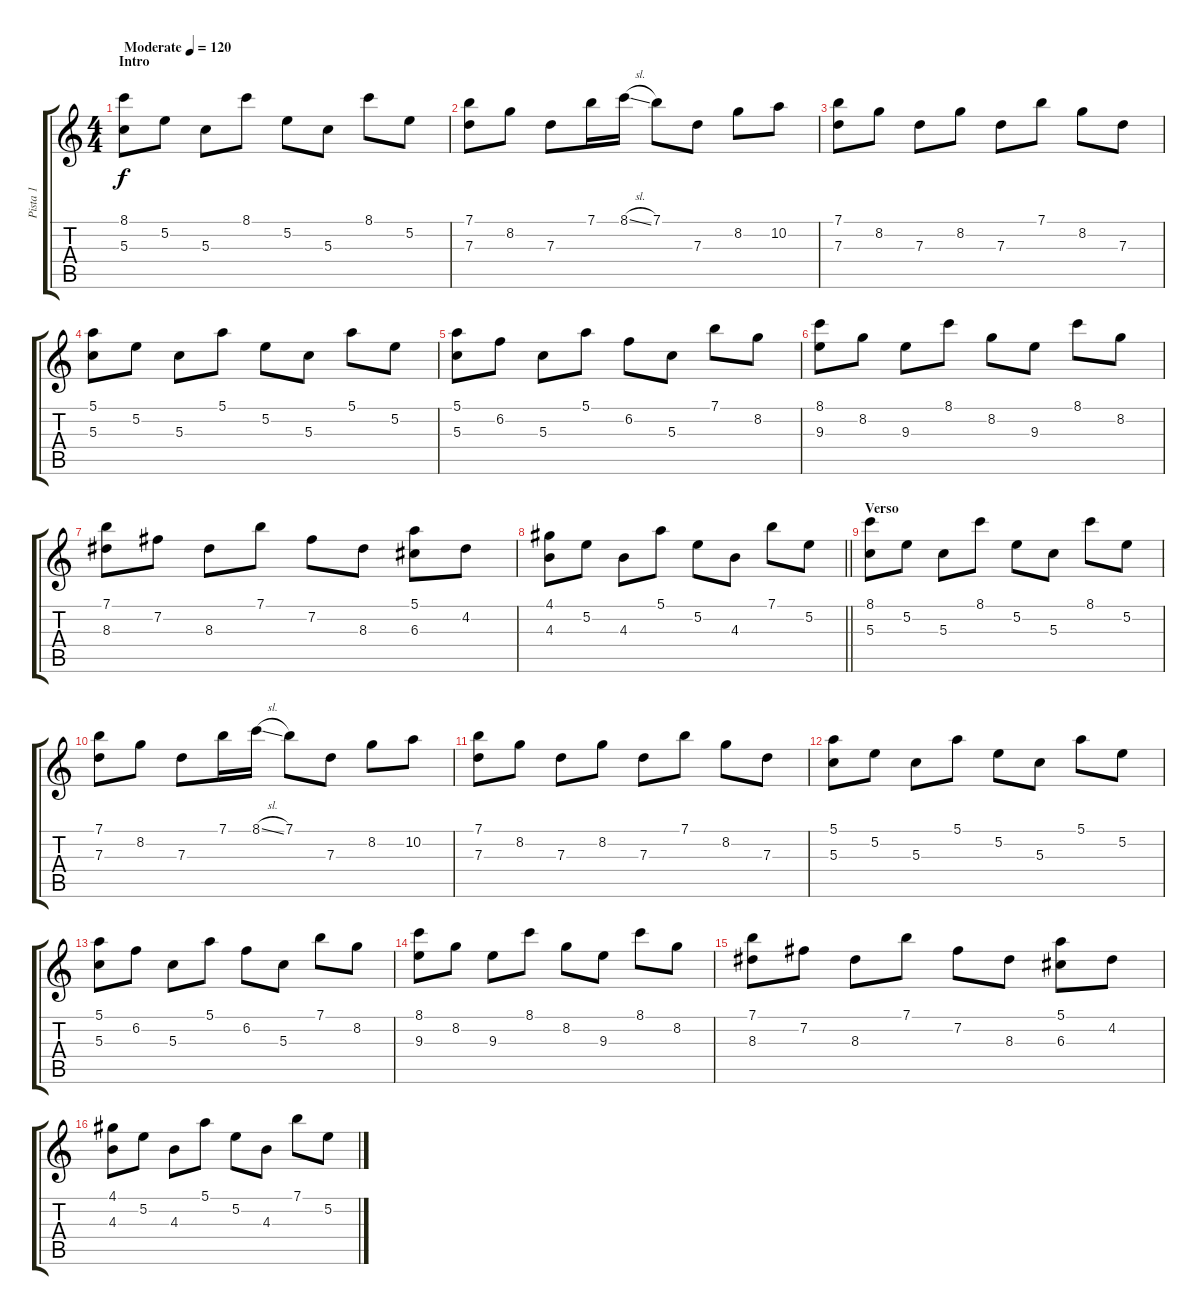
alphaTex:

\track ("Pista 1" "Pista 1") {instrument acousticguitarsteel}
\staff {score tabs}
\tuning (E4 B3 G3 D3 A2 E2) {hide}
\ts (4 4)
\section ("" "Intro")
\tempo (120 "Moderate")
\clef g2
\ks c
(8.1 5.3).8{dy f instrument acousticguitarsteel} 5.2.8 5.3.8 8.1.8 5.2.8 5.3.8 8.1.8 5.2.8 |
(7.1 7.3).8 8.2.8 7.3.8 7.1.16 8.1{sl}.16 7.1.8 7.3.8 8.2.8 10.2.8 |
(7.1 7.3).8 8.2.8 7.3.8 8.2.8 7.3.8 7.1.8 8.2.8 7.3.8 |
(5.1 5.3).8 5.2.8 5.3.8 5.1.8 5.2.8 5.3.8 5.1.8 5.2.8 |
(5.1 5.3).8 6.2.8 5.3.8 5.1.8 6.2.8 5.3.8 7.1.8 8.2.8 |
(8.1 9.3).8 8.2.8 9.3.8 8.1.8 8.2.8 9.3.8 8.1.8 8.2.8 |
(7.1 8.3).8 7.2.8 8.3.8 7.1.8 7.2.8 8.3.8 (5.1 6.3).8 4.2.8 |
\barLineRight lightlight
(4.1 4.3).8 5.2.8 4.3.8 5.1.8 5.2.8 4.3.8 7.1.8 5.2.8 |
\section ("" "Verso")
(8.1 5.3).8 5.2.8 5.3.8 8.1.8 5.2.8 5.3.8 8.1.8 5.2.8 |
(7.1 7.3).8 8.2.8 7.3.8 7.1.16 8.1{sl}.16 7.1.8 7.3.8 8.2.8 10.2.8 |
(7.1 7.3).8 8.2.8 7.3.8 8.2.8 7.3.8 7.1.8 8.2.8 7.3.8 |
(5.1 5.3).8 5.2.8 5.3.8 5.1.8 5.2.8 5.3.8 5.1.8 5.2.8 |
(5.1 5.3).8 6.2.8 5.3.8 5.1.8 6.2.8 5.3.8 7.1.8 8.2.8 |
(8.1 9.3).8 8.2.8 9.3.8 8.1.8 8.2.8 9.3.8 8.1.8 8.2.8 |
(7.1 8.3).8 7.2.8 8.3.8 7.1.8 7.2.8 8.3.8 (5.1 6.3).8 4.2.8 |
(4.1 4.3).8 5.2.8 4.3.8 5.1.8 5.2.8 4.3.8 7.1.8 5.2.8
